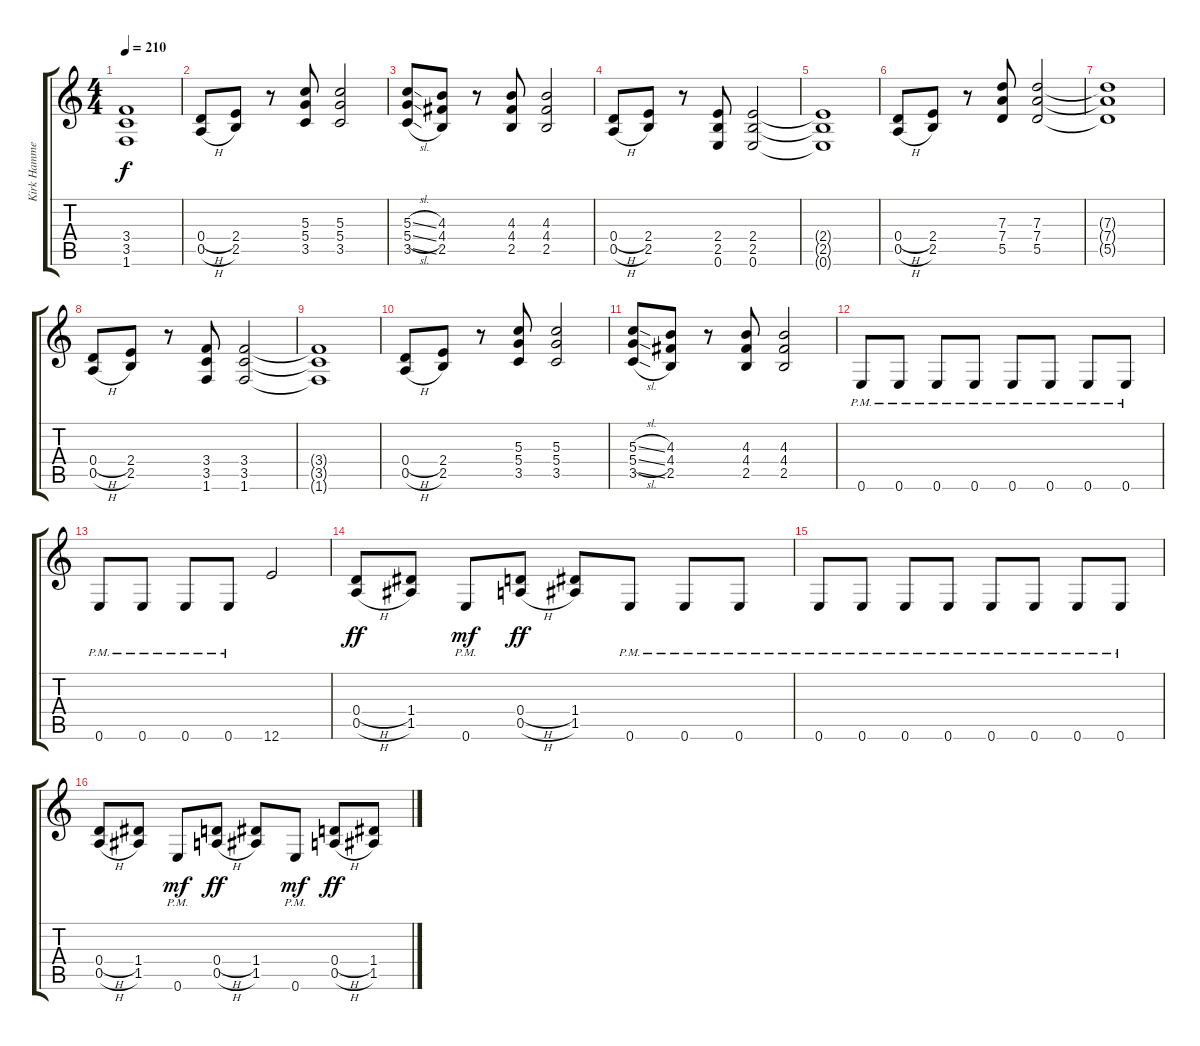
\track ("Kirk Hammet" "Kirk Hamme") {instrument electricguitarclean}
\staff {score tabs}
\tuning (E4 B3 G3 D3 A2 E2) {hide}
\ts (4 4)
\tempo 210
\clef g2
\ks c
(3.4{t} 3.5{t} 1.6{t}).1{dy f} |
(0.4{h} 0.5{h}).8 (2.4 2.5).8 r.8 (5.3 5.4 3.5).8 (5.3 5.4 3.5).2 |
(5.3{sl} 5.4{sl} 3.5{sl}).8 (4.3 4.4 2.5).8 r.8 (4.3 4.4 2.5).8 (4.3 4.4 2.5).2 |
(0.4{h} 0.5{h}).8 (2.4 2.5).8 r.8 (2.4 2.5 0.6).8 (2.4 2.5 0.6).2 |
(2.4{t} 2.5{t} 0.6{t}).1 |
(0.4{h} 0.5{h}).8 (2.4 2.5).8 r.8 (7.3 7.4 5.5).8 (7.3 7.4 5.5).2 |
(7.3{t} 7.4{t} 5.5{t}).1 |
(0.4{h} 0.5{h}).8 (2.4 2.5).8 r.8 (3.4 3.5 1.6).8 (3.4 3.5 1.6).2 |
(3.4{t} 3.5{t} 1.6{t}).1 |
(0.4{h} 0.5{h}).8 (2.4 2.5).8 r.8 (5.3 5.4 3.5).8 (5.3 5.4 3.5).2 |
(5.3{sl} 5.4{sl} 3.5{sl}).8 (4.3 4.4 2.5).8 r.8 (4.3 4.4 2.5).8 (4.3 4.4 2.5).2 |
0.6{pm}.8 0.6{pm}.8 0.6{pm}.8 0.6{pm}.8 0.6{pm}.8 0.6{pm}.8 0.6{pm}.8 0.6{pm}.8 |
0.6{pm}.8 0.6{pm}.8 0.6{pm}.8 0.6{pm}.8 12.6.2 |
(0.4{h} 0.5{h}).8{dy ff} (1.4 1.5).8 0.6{pm}.8{dy mf} (0.4{h} 0.5{h}).8{dy ff} (1.4 1.5).8 0.6{pm}.8 0.6{pm}.8 0.6{pm}.8 |
0.6{pm}.8 0.6{pm}.8 0.6{pm}.8 0.6{pm}.8 0.6{pm}.8 0.6{pm}.8 0.6{pm}.8 0.6{pm}.8 |
(0.4{h} 0.5{h}).8 (1.4 1.5).8 0.6{pm}.8{dy mf} (0.4{h} 0.5{h}).8{dy ff} (1.4 1.5).8 0.6{pm}.8{dy mf} (0.4{h} 0.5{h}).8{dy ff} (1.4 1.5).8
